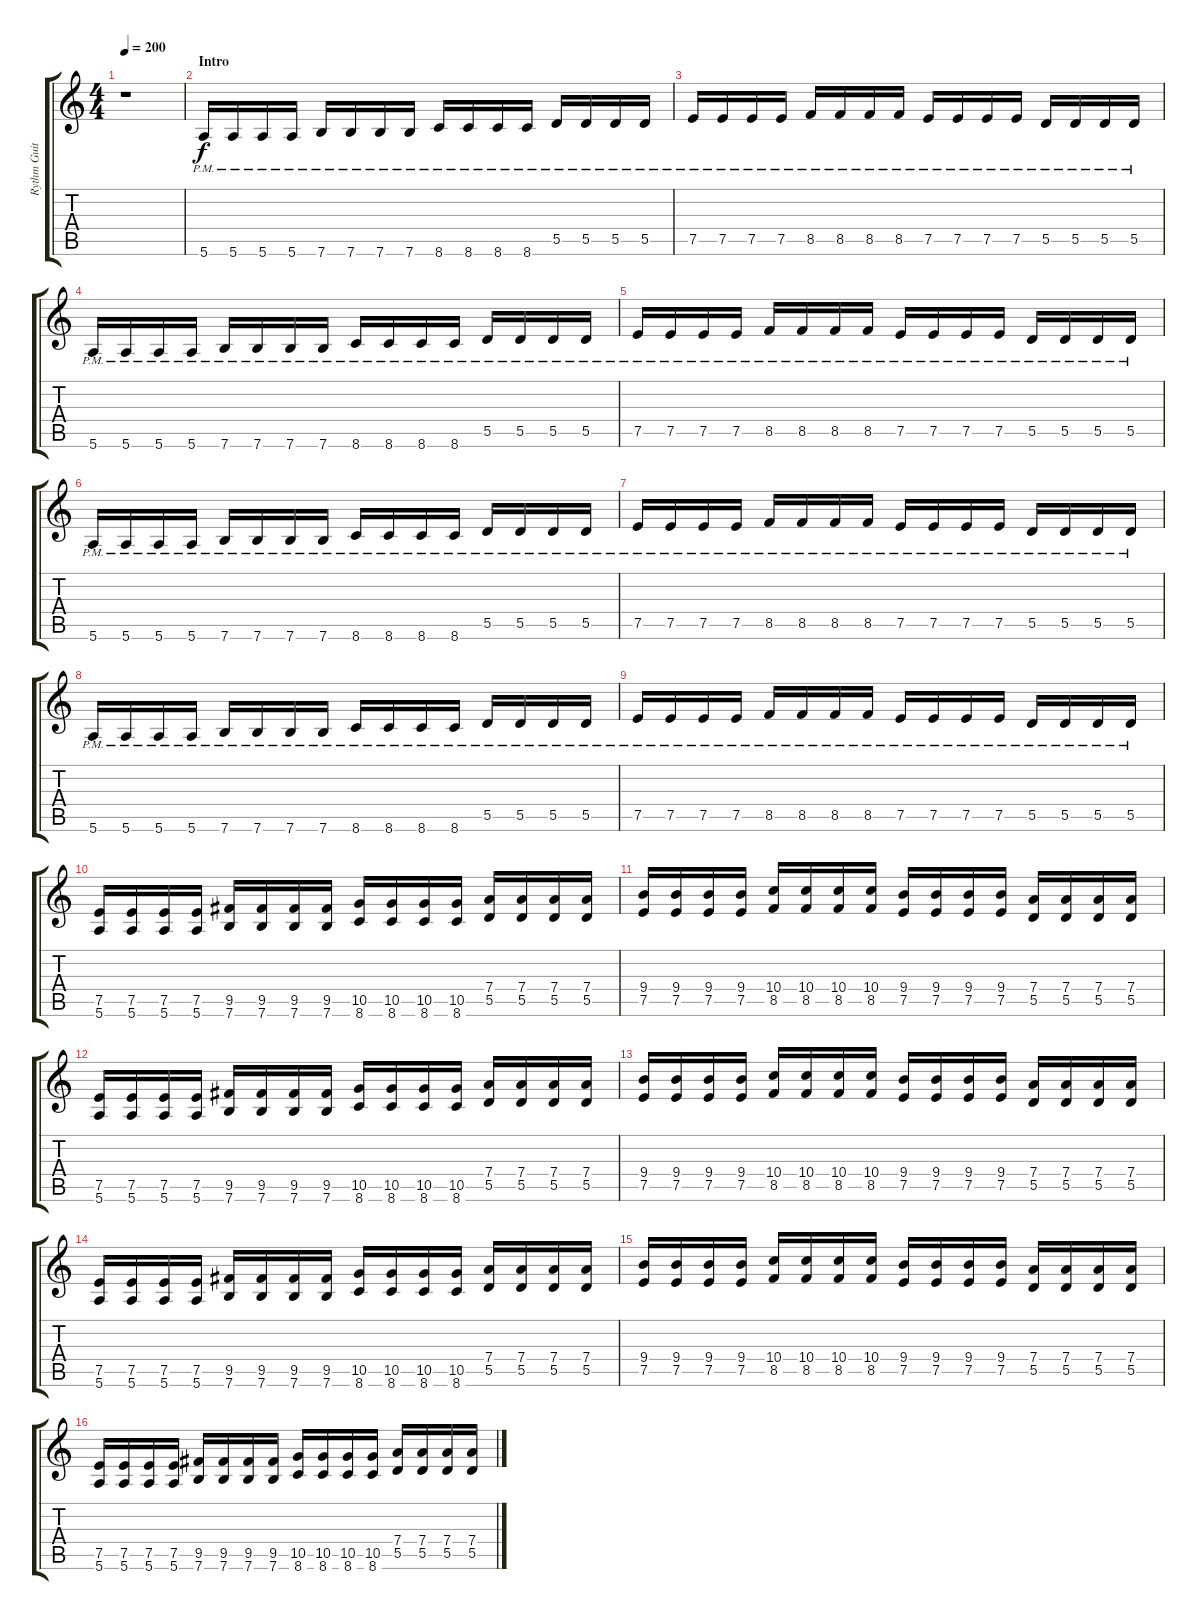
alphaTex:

\track ("Rythm Guitar" "Rythm Guit") {instrument overdrivenguitar}
\staff {score tabs}
\tuning (E4 B3 G3 D3 A2 E2) {hide}
\ts (4 4)
\tempo 200
\clef g2
\ks c
r.1{dy f instrument overdrivenguitar} |
\section ("" "Intro")
5.6{pm}.16 5.6{pm}.16 5.6{pm}.16 5.6{pm}.16 7.6{pm}.16 7.6{pm}.16 7.6{pm}.16 7.6{pm}.16 8.6{pm}.16 8.6{pm}.16 8.6{pm}.16 8.6{pm}.16 5.5{pm}.16 5.5{pm}.16 5.5{pm}.16 5.5{pm}.16 |
7.5{pm}.16 7.5{pm}.16 7.5{pm}.16 7.5{pm}.16 8.5{pm}.16 8.5{pm}.16 8.5{pm}.16 8.5{pm}.16 7.5{pm}.16 7.5{pm}.16 7.5{pm}.16 7.5{pm}.16 5.5{pm}.16 5.5{pm}.16 5.5{pm}.16 5.5{pm}.16 |
5.6{pm}.16 5.6{pm}.16 5.6{pm}.16 5.6{pm}.16 7.6{pm}.16 7.6{pm}.16 7.6{pm}.16 7.6{pm}.16 8.6{pm}.16 8.6{pm}.16 8.6{pm}.16 8.6{pm}.16 5.5{pm}.16 5.5{pm}.16 5.5{pm}.16 5.5{pm}.16 |
7.5{pm}.16 7.5{pm}.16 7.5{pm}.16 7.5{pm}.16 8.5{pm}.16 8.5{pm}.16 8.5{pm}.16 8.5{pm}.16 7.5{pm}.16 7.5{pm}.16 7.5{pm}.16 7.5{pm}.16 5.5{pm}.16 5.5{pm}.16 5.5{pm}.16 5.5{pm}.16 |
5.6{pm}.16 5.6{pm}.16 5.6{pm}.16 5.6{pm}.16 7.6{pm}.16 7.6{pm}.16 7.6{pm}.16 7.6{pm}.16 8.6{pm}.16 8.6{pm}.16 8.6{pm}.16 8.6{pm}.16 5.5{pm}.16 5.5{pm}.16 5.5{pm}.16 5.5{pm}.16 |
7.5{pm}.16 7.5{pm}.16 7.5{pm}.16 7.5{pm}.16 8.5{pm}.16 8.5{pm}.16 8.5{pm}.16 8.5{pm}.16 7.5{pm}.16 7.5{pm}.16 7.5{pm}.16 7.5{pm}.16 5.5{pm}.16 5.5{pm}.16 5.5{pm}.16 5.5{pm}.16 |
5.6{pm}.16 5.6{pm}.16 5.6{pm}.16 5.6{pm}.16 7.6{pm}.16 7.6{pm}.16 7.6{pm}.16 7.6{pm}.16 8.6{pm}.16 8.6{pm}.16 8.6{pm}.16 8.6{pm}.16 5.5{pm}.16 5.5{pm}.16 5.5{pm}.16 5.5{pm}.16 |
7.5{pm}.16 7.5{pm}.16 7.5{pm}.16 7.5{pm}.16 8.5{pm}.16 8.5{pm}.16 8.5{pm}.16 8.5{pm}.16 7.5{pm}.16 7.5{pm}.16 7.5{pm}.16 7.5{pm}.16 5.5{pm}.16 5.5{pm}.16 5.5{pm}.16 5.5{pm}.16 |
(7.5 5.6).16 (7.5 5.6).16 (7.5 5.6).16 (7.5 5.6).16 (9.5 7.6).16 (9.5 7.6).16 (9.5 7.6).16 (9.5 7.6).16 (10.5 8.6).16 (10.5 8.6).16 (10.5 8.6).16 (10.5 8.6).16 (7.4 5.5).16 (7.4 5.5).16 (7.4 5.5).16 (7.4 5.5).16 |
(9.4 7.5).16 (9.4 7.5).16 (9.4 7.5).16 (9.4 7.5).16 (10.4 8.5).16 (10.4 8.5).16 (10.4 8.5).16 (10.4 8.5).16 (9.4 7.5).16 (9.4 7.5).16 (9.4 7.5).16 (9.4 7.5).16 (7.4 5.5).16 (7.4 5.5).16 (7.4 5.5).16 (7.4 5.5).16 |
(7.5 5.6).16 (7.5 5.6).16 (7.5 5.6).16 (7.5 5.6).16 (9.5 7.6).16 (9.5 7.6).16 (9.5 7.6).16 (9.5 7.6).16 (10.5 8.6).16 (10.5 8.6).16 (10.5 8.6).16 (10.5 8.6).16 (7.4 5.5).16 (7.4 5.5).16 (7.4 5.5).16 (7.4 5.5).16 |
(9.4 7.5).16 (9.4 7.5).16 (9.4 7.5).16 (9.4 7.5).16 (10.4 8.5).16 (10.4 8.5).16 (10.4 8.5).16 (10.4 8.5).16 (9.4 7.5).16 (9.4 7.5).16 (9.4 7.5).16 (9.4 7.5).16 (7.4 5.5).16 (7.4 5.5).16 (7.4 5.5).16 (7.4 5.5).16 |
(7.5 5.6).16 (7.5 5.6).16 (7.5 5.6).16 (7.5 5.6).16 (9.5 7.6).16 (9.5 7.6).16 (9.5 7.6).16 (9.5 7.6).16 (10.5 8.6).16 (10.5 8.6).16 (10.5 8.6).16 (10.5 8.6).16 (7.4 5.5).16 (7.4 5.5).16 (7.4 5.5).16 (7.4 5.5).16 |
(9.4 7.5).16 (9.4 7.5).16 (9.4 7.5).16 (9.4 7.5).16 (10.4 8.5).16 (10.4 8.5).16 (10.4 8.5).16 (10.4 8.5).16 (9.4 7.5).16 (9.4 7.5).16 (9.4 7.5).16 (9.4 7.5).16 (7.4 5.5).16 (7.4 5.5).16 (7.4 5.5).16 (7.4 5.5).16 |
(7.5 5.6).16 (7.5 5.6).16 (7.5 5.6).16 (7.5 5.6).16 (9.5 7.6).16 (9.5 7.6).16 (9.5 7.6).16 (9.5 7.6).16 (10.5 8.6).16 (10.5 8.6).16 (10.5 8.6).16 (10.5 8.6).16 (7.4 5.5).16 (7.4 5.5).16 (7.4 5.5).16 (7.4 5.5).16
